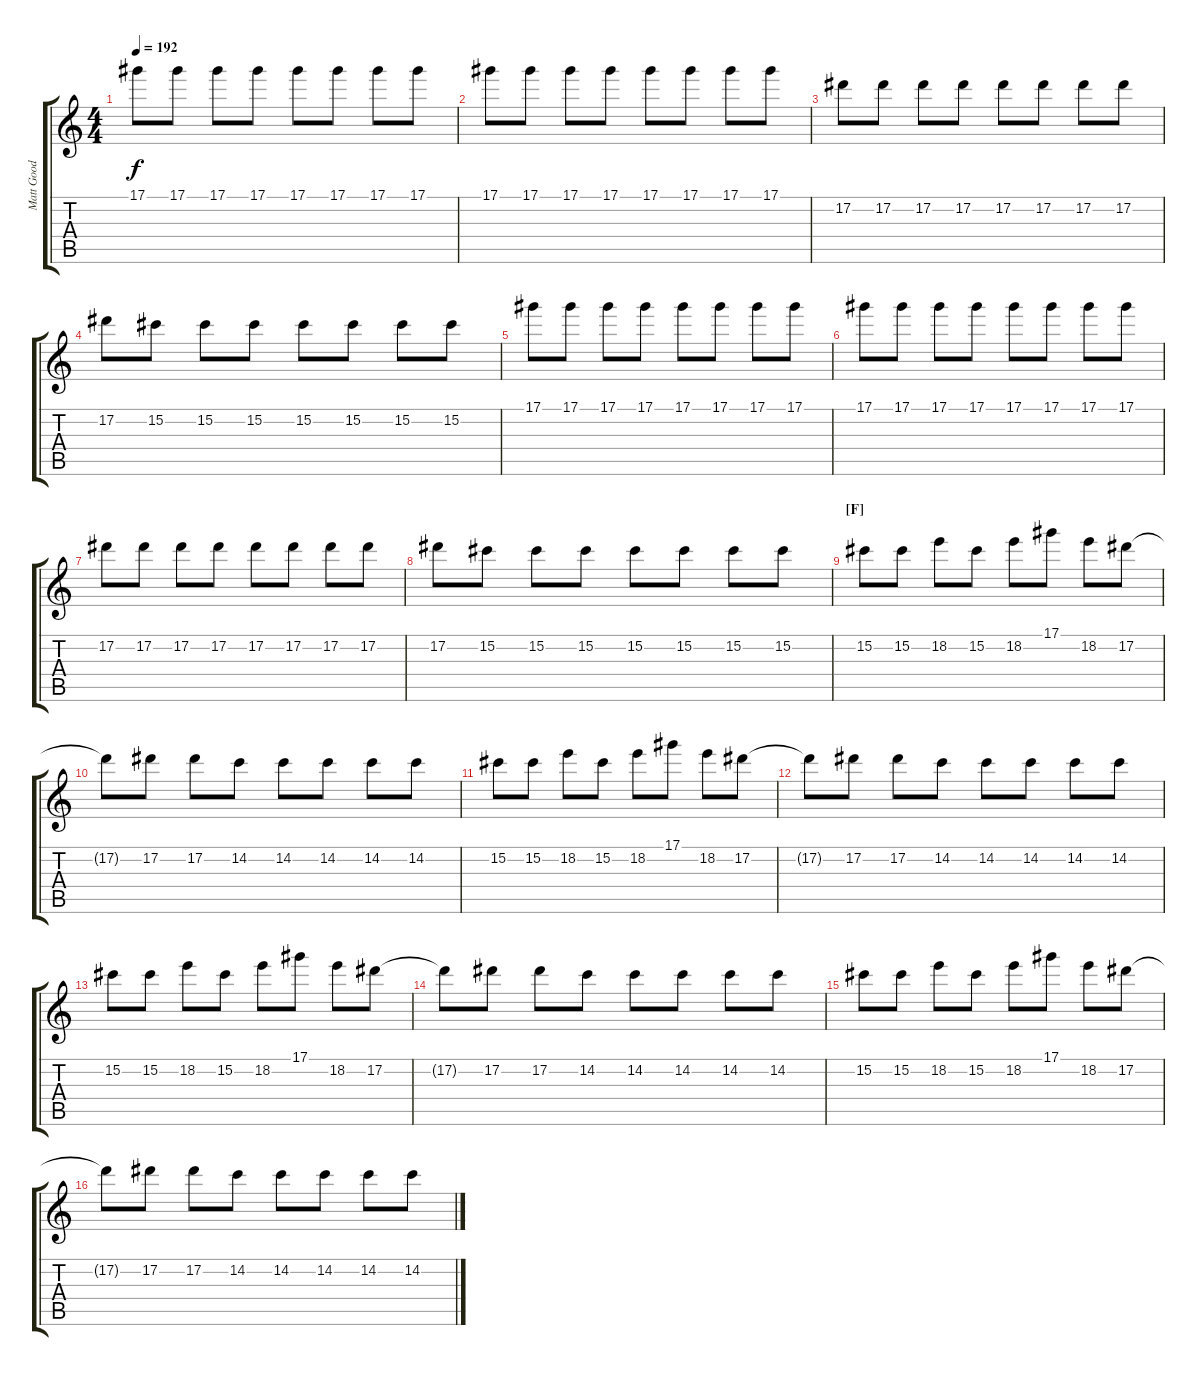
\track ("Matt Good" "Matt Good") {instrument distortionguitar}
\staff {score tabs}
\tuning (Eb4 Bb3 Gb3 Db3 Ab2 Db2) {hide}
\ts (4 4)
\tempo 192
\clef g2
\ks c
17.1.8{dy f} 17.1.8 17.1.8 17.1.8 17.1.8 17.1.8 17.1.8 17.1.8 |
17.1.8 17.1.8 17.1.8 17.1.8 17.1.8 17.1.8 17.1.8 17.1.8 |
17.2.8 17.2.8 17.2.8 17.2.8 17.2.8 17.2.8 17.2.8 17.2.8 |
17.2.8 15.2.8 15.2.8 15.2.8 15.2.8 15.2.8 15.2.8 15.2.8 |
17.1.8 17.1.8 17.1.8 17.1.8 17.1.8 17.1.8 17.1.8 17.1.8 |
17.1.8 17.1.8 17.1.8 17.1.8 17.1.8 17.1.8 17.1.8 17.1.8 |
17.2.8 17.2.8 17.2.8 17.2.8 17.2.8 17.2.8 17.2.8 17.2.8 |
17.2.8 15.2.8 15.2.8 15.2.8 15.2.8 15.2.8 15.2.8 15.2.8 |
\section ("" "[F]")
15.2.8 15.2.8 18.2.8 15.2.8 18.2.8 17.1.8 18.2.8 17.2.8 |
17.2{t}.8 17.2.8 17.2.8 14.2.8 14.2.8 14.2.8 14.2.8 14.2.8 |
15.2.8 15.2.8 18.2.8 15.2.8 18.2.8 17.1.8 18.2.8 17.2.8 |
17.2{t}.8 17.2.8 17.2.8 14.2.8 14.2.8 14.2.8 14.2.8 14.2.8 |
15.2.8 15.2.8 18.2.8 15.2.8 18.2.8 17.1.8 18.2.8 17.2.8 |
17.2{t}.8 17.2.8 17.2.8 14.2.8 14.2.8 14.2.8 14.2.8 14.2.8 |
15.2.8 15.2.8 18.2.8 15.2.8 18.2.8 17.1.8 18.2.8 17.2.8 |
17.2{t}.8 17.2.8 17.2.8 14.2.8 14.2.8 14.2.8 14.2.8 14.2.8
